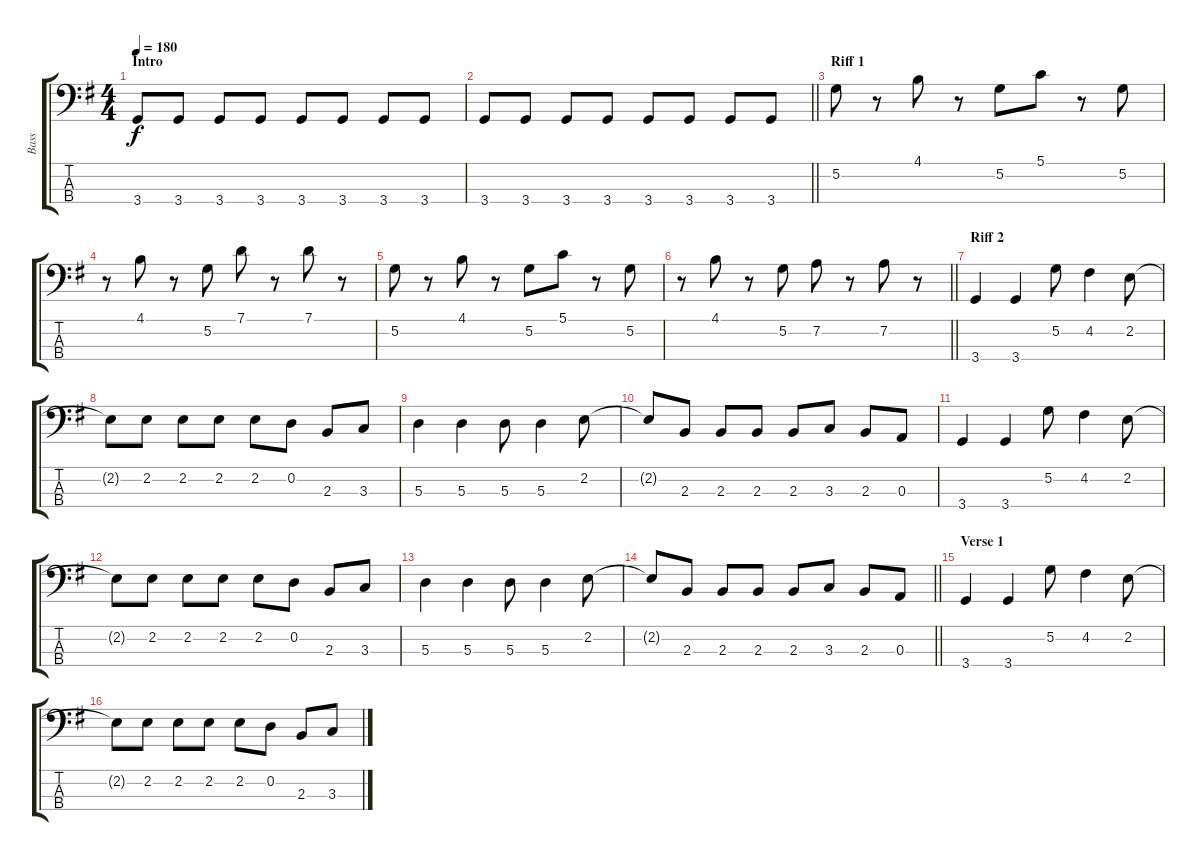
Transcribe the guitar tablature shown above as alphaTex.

\track ("Bass" "Bass") {instrument electricbasspick}
\staff {score tabs}
\tuning (G2 D2 A1 E1) {hide}
\ts (4 4)
\section ("" "Intro")
\tempo 180
\clef f4
\ks g
3.4.8{dy f instrument electricbasspick} 3.4.8 3.4.8 3.4.8 3.4.8 3.4.8 3.4.8 3.4.8 |
\barLineRight lightlight
3.4.8 3.4.8 3.4.8 3.4.8 3.4.8 3.4.8 3.4.8 3.4.8 |
\section ("" "Riff 1")
5.2.8 r.8 4.1.8 r.8 5.2.8 5.1.8 r.8 5.2.8 |
r.8 4.1.8 r.8 5.2.8 7.1.8 r.8 7.1.8 r.8 |
5.2.8 r.8 4.1.8 r.8 5.2.8 5.1.8 r.8 5.2.8 |
\barLineRight lightlight
r.8 4.1.8 r.8 5.2.8 7.2.8 r.8 7.2.8 r.8 |
\section ("" "Riff 2")
3.4.4 3.4.4 5.2.8 4.2.4 2.2.8 |
2.2{t}.8 2.2.8 2.2.8 2.2.8 2.2.8 0.2.8 2.3.8 3.3.8 |
5.3.4 5.3.4 5.3.8 5.3.4 2.2.8 |
2.2{t}.8 2.3.8 2.3.8 2.3.8 2.3.8 3.3.8 2.3.8 0.3.8 |
3.4.4 3.4.4 5.2.8 4.2.4 2.2.8 |
2.2{t}.8 2.2.8 2.2.8 2.2.8 2.2.8 0.2.8 2.3.8 3.3.8 |
5.3.4 5.3.4 5.3.8 5.3.4 2.2.8 |
\barLineRight lightlight
2.2{t}.8 2.3.8 2.3.8 2.3.8 2.3.8 3.3.8 2.3.8 0.3.8 |
\section ("" "Verse 1")
3.4.4 3.4.4 5.2.8 4.2.4 2.2.8 |
2.2{t}.8 2.2.8 2.2.8 2.2.8 2.2.8 0.2.8 2.3.8 3.3.8
